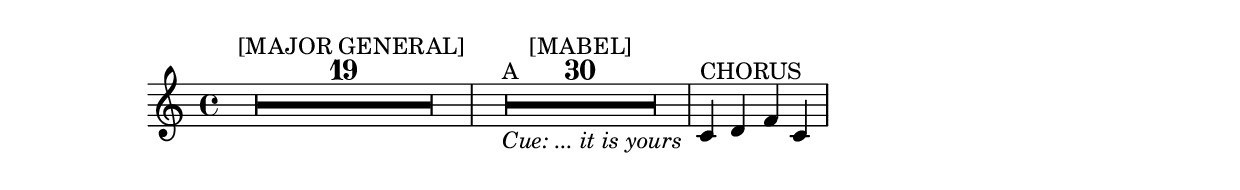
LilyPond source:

%% Do not edit this file; it is auto-generated from LSR http://lsr.dsi.unimi.it
%% This file is in the public domain.
\version "2.13.1"

\header {
  lsrtags = "rhythms, text"

  texidoc = "
Markups attached to a multi-measure rest will be centered above or
below it.  Long markups attached to multi-measure rests do not cause
the measure to expand.  To expand a multi-measure rest to fit the
markup, use a spacer rest with an attached markup before the
multi-measure rest.

<p>Note that the spacer rest causes a bar line to be inserted.  Text
attached to a spacer rest in this way is left-aligned to the position
where the note would be placed in the measure, but if the measure
length is determined by the length of the text, the text will appear to
be centered.

"
  doctitle = "Multi-measure rest markup"
} % begin verbatim

\relative c' {
  \compressFullBarRests
  \textLengthOn
  s1*0^\markup { [MAJOR GENERAL] }
  R1*19
  s1*0_\markup { \italic { Cue: ... it is yours } }
  s1*0^\markup { A }
  R1*30^\markup { [MABEL] }
  \textLengthOff
  c4^\markup { CHORUS } d f c
}
